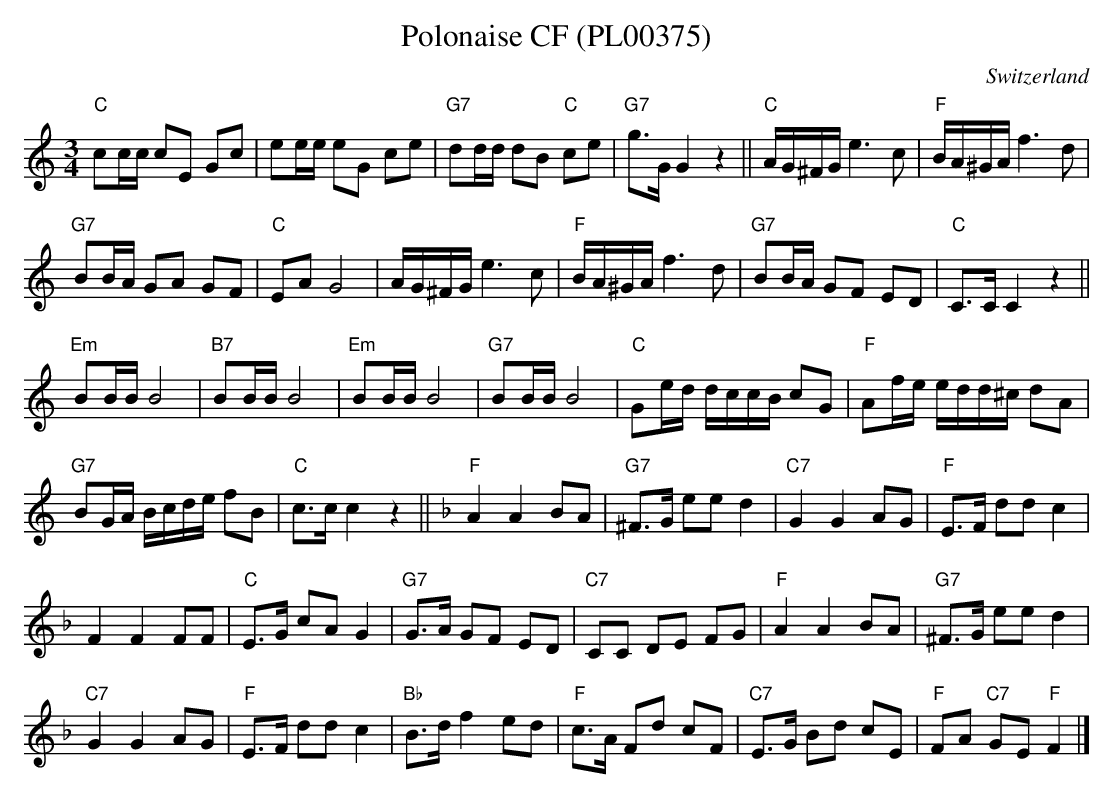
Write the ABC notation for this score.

X:1
T:Polonaise CF (PL00375)
M:3/4
L:1/8
O:Switzerland
K:C major
"C"cc/2c/2 cE Gc | ee/2e/2 eG ce | "G7"dd/2d/2 dB "C"ce | "G7"g>GG2z2 || "C"A/2G/2^F/2G/2 e3c | "F"B/2A/2^G/2A/2 f3d |
"G7"BB/2A/2 GA GF | "C"EAG4 | A/2G/2^F/2G/2 e3c | "F"B/2A/2^G/2A/2 f3d | "G7"BB/2A/2 GF ED | "C"C>C C2z2 ||
"Em"BB/2B/2B4 | "B7"BB/2B/2B4 | "Em"BB/2B/2B4 | "G7"BB/2B/2B4 | "C"Ge/2d/2 d/2c/2c/2B/2 cG | "F"Af/2e/2 e/2d/2d/2^c/2 dA |
"G7"BG/2A/2 B/2c/2d/2e/2 fB | "C"c>cc2z2 || [K:F] "F"A2A2BA | "G7"^F>G ee d2 | "C7"G2G2AG | "F"E>F ddc2 |
F2F2FF | "C"E>G cAG2 | "G7"G>A GF ED | "C7"CC DE FG | "F"A2A2BA | "G7"^F>G eed2 |
"C7"G2G2AG | "F"E>F ddc2 | "Bb"B>df2ed | "F"c>A Fd cF | "C7"E>G Bd cE | "F"FA "C7"GE "F"F2 |]
